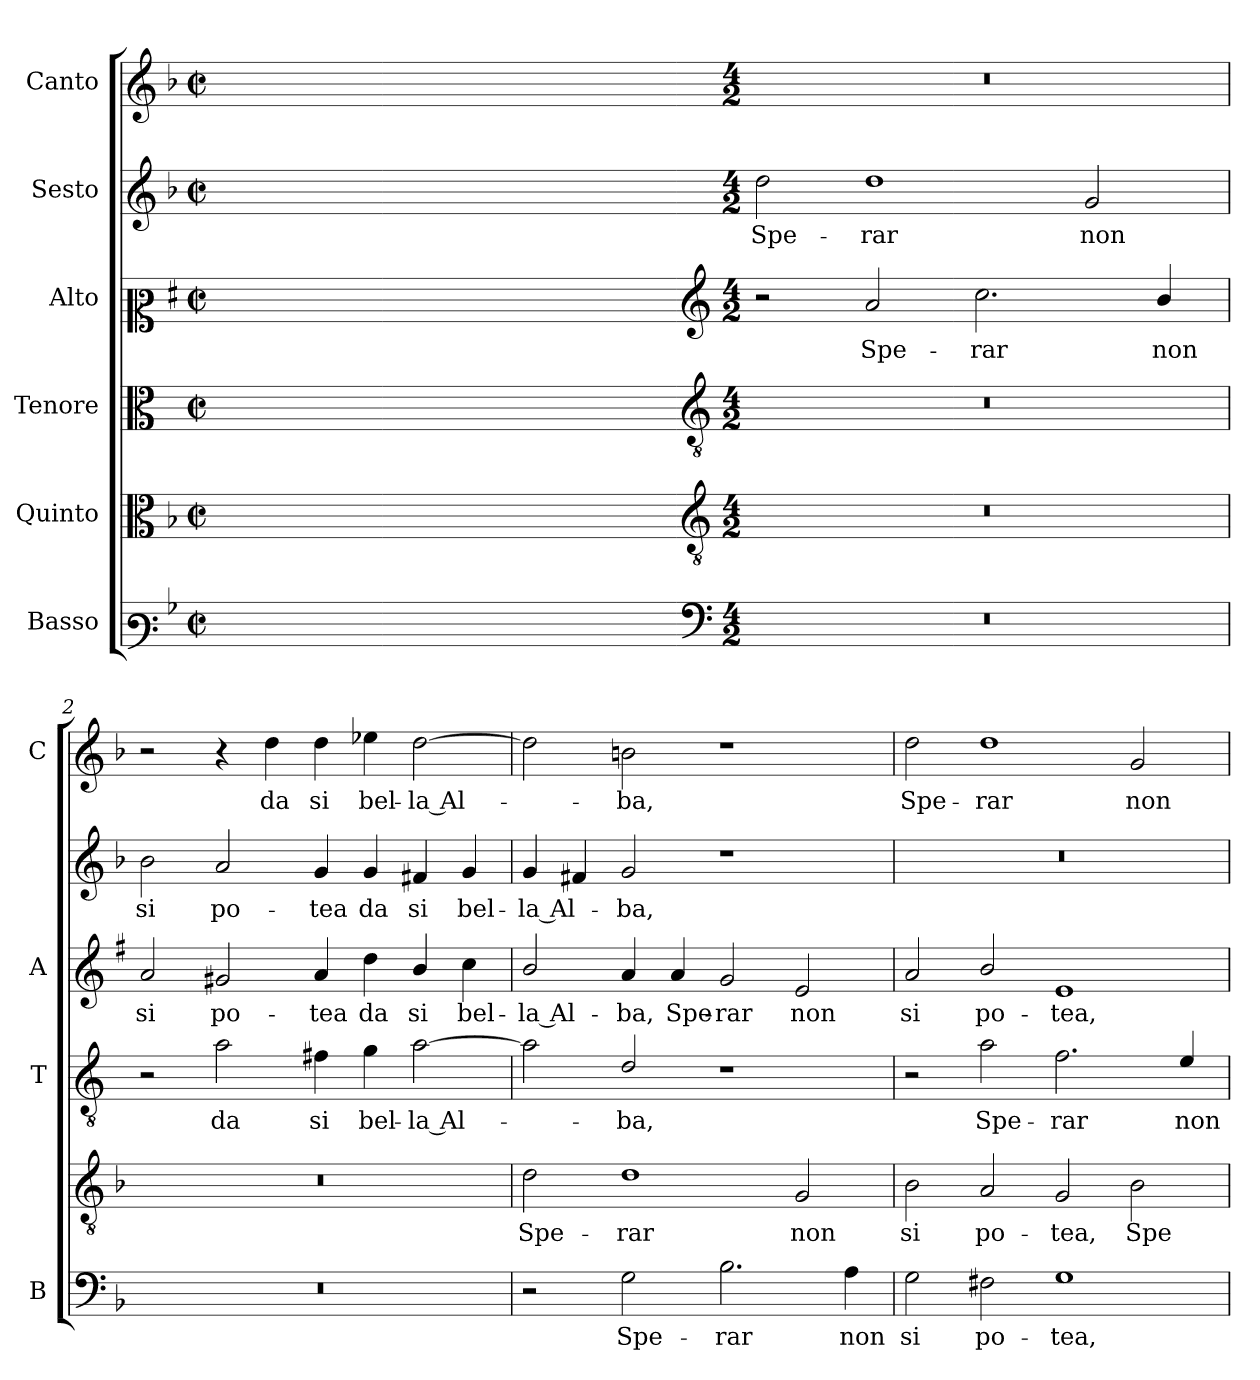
**kern	**text	**kern	**text	**kern	**text	**kern	**text	**kern	**text	**kern	**text
*part6	*part6	*part5	*part5	*part4	*part4	*part3	*part3	*part2	*part2	*part1	*part1
*staff6	*staff6	*staff5	*staff5	*staff4	*staff4	*staff3	*staff3	*staff2	*staff2	*staff1	*staff1
*I"Basso	*	*I"Quinto	*	*I"Tenore	*	*I"Alto	*	*I"Sesto	*	*I"Canto	*
*I'B	*	*	*	*I'T	*	*I'A	*	*	*	*I'C	*
*clefF3	*	*clefC3	*	*clefC3	*	*clefC2	*	*clefG2	*	*clefG2	*
*	*	*	*	*ITrd4c7	*	*ITrd1c2	*	*	*	*	*
*k[b-]	*	*k[b-]	*	*k[b-]	*	*k[b-]	*	*k[b-]	*	*k[b-]	*
*F:	*	*F:	*	*F:	*	*F:	*	*F:	*	*F:	*
*M2/2	*	*M2/2	*	*M2/2	*	*M2/2	*	*M2/2	*	*M2/2	*
*met(c|)	*	*met(c|)	*	*met(c|)	*	*met(c|)	*	*met(c|)	*	*met(c|)	*
=	=	=	=	=	=	=	=	=	=	=	=
1ryy	.	1ryy	.	1ryy	.	1ryy	.	1ryy	.	1ryy	.
=1X-	=1X-	=1X-	=1X-	=1X-	=1X-	=1X-	=1X-	=1X-	=1X-	=1X-	=1X-
4ryy	.	4ryy	.	4ryy	.	4ryy	.	4ryy	.	4ryy	.
4ryy	.	4ryy	.	4ryy	.	4ryy	.	4ryy	.	4ryy	.
4ryy	.	4ryy	.	4ryy	.	4ryy	.	4ryy	.	4ryy	.
4ryy	.	4ryy	.	4ryy	.	4ryy	.	4ryy	.	4ryy	.
=1-	=1-	=1-	=1-	=1-	=1-	=1-	=1-	=1-	=1-	=1-	=1-
*clefF4	*	*clefGv2	*	*clefGv2	*	*clefG2	*	*	*	*	*
*M4/2	*	*M4/2	*	*M4/2	*	*M4/2	*	*M4/2	*	*M4/2	*
!	!	!	!	!	!	!	!	!	!LO:LY:b	!	!
0r	.	0r	.	0r	.	2r	.	2dd\	Spe-	0r	.
!	!	!	!	!	!	!	!LO:LY:b	!	!LO:LY:b	!	!
.	.	.	.	.	.	2g/	Spe-	1dd	-rar	.	.
!	!	!	!	!	!	!	!LO:LY:b	!	!	!	!
.	.	.	.	.	.	2.b-\	-rar	.	.	.	.
!	!	!	!	!	!	!	!	!	!LO:LY:b	!	!
.	.	.	.	.	.	.	.	2g/	non	.	.
!	!	!	!	!	!	!	!LO:LY:b	!	!	!	!
.	.	.	.	.	.	4a/	non	.	.	.	.
=2	=2	=2	=2	=2	=2	=2	=2	=2	=2	=2	=2
!	!	!	!	!	!	!	!LO:LY:b	!	!LO:LY:b	!	!
0r	.	0r	.	2r	.	2g/	si	2b-\	si	2r	.
!	!	!	!	!	!LO:LY:b	!	!LO:LY:b	!	!LO:LY:b	!	!
.	.	.	.	2d\	da	2f#X/	po-	2a/	po-	4r	.
!	!	!	!	!	!	!	!	!	!	!	!LO:LY:b
.	.	.	.	.	.	.	.	.	.	4dd\	da
!	!	!	!	!	!LO:LY:b	!	!LO:LY:b	!	!LO:LY:b	!	!LO:LY:b
.	.	.	.	4Bn\	si	4g/	-tea	4g/	-tea	4dd\	si
!	!	!	!	!	!LO:LY:b	!	!LO:LY:b	!	!LO:LY:b	!	!LO:LY:b
.	.	.	.	4c\	bel-	4cc\	da	4g/	da	4ee-X\	bel-
!	!	!	!	!	!LO:LY:b	!	!LO:LY:b	!	!LO:LY:b	!	!LO:LY:b
.	.	.	.	[2d\	-la Al-	4a/	si	4f#X/	si	[2dd\	-la Al-
!	!	!	!	!	!	!	!LO:LY:b	!	!LO:LY:b	!	!
.	.	.	.	.	.	4b-\	bel-	4g/	bel-	.	.
=3	=3	=3	=3	=3	=3	=3	=3	=3	=3	=3	=3
!	!	!	!LO:LY:b	!	!	!	!LO:LY:b	!	!LO:LY:b	!	!
2r	.	2d\	Spe-	2d\]	.	2a/	-la Al-	4g/	-la Al-	2dd\]	.
.	.	.	.	.	.	.	.	4f#X/	.	.	.
!	!LO:LY:b	!	!LO:LY:b	!	!LO:LY:b	!	!LO:LY:b	!	!LO:LY:b	!	!LO:LY:b
2G\	Spe-	1d	-rar	2G/	-ba,	4g/	-ba,	2g/	-ba,	2bn\	-ba,
!	!	!	!	!	!	!	!LO:LY:b	!	!	!	!
.	.	.	.	.	.	4g/	Spe-	.	.	.	.
!	!LO:LY:b	!	!	!	!	!	!LO:LY:b	!	!	!	!
2.B-\	-rar	.	.	1r	.	2f/	-rar	1r	.	1r	.
!	!	!	!LO:LY:b	!	!	!	!LO:LY:b	!	!	!	!
.	.	2G/	non	.	.	2d/	non	.	.	.	.
!	!LO:LY:b	!	!	!	!	!	!	!	!	!	!
4A\	non	.	.	.	.	.	.	.	.	.	.
=4	=4	=4	=4	=4	=4	=4	=4	=4	=4	=4	=4
!	!LO:LY:b	!	!LO:LY:b	!	!	!	!LO:LY:b	!	!	!	!LO:LY:b
2G\	si	2B-\	si	2r	.	2g/	si	0r	.	2dd\	Spe-
!	!LO:LY:b	!	!LO:LY:b	!	!LO:LY:b	!	!LO:LY:b	!	!	!	!LO:LY:b
2F#X\	po-	2A/	po-	2d\	Spe-	2a/	po-	.	.	1dd	-rar
!	!LO:LY:b	!	!LO:LY:b	!	!LO:LY:b	!	!LO:LY:b	!	!	!	!
1G	-tea,	2G/	-tea,	2.B-\	-rar	1d	-tea,	.	.	.	.
!	!	!	!LO:LY:b	!	!	!	!	!	!	!	!LO:LY:b
.	.	2B-\	Spe-	.	.	.	.	.	.	2g/	non
!	!	!	!	!	!LO:LY:b	!	!	!	!	!	!
.	.	.	.	4A/	non	.	.	.	.	.	.
=	=	=	=	=	=	=	=	=	=	=	=
*-	*-	*-	*-	*-	*-	*-	*-	*-	*-	*-	*-
